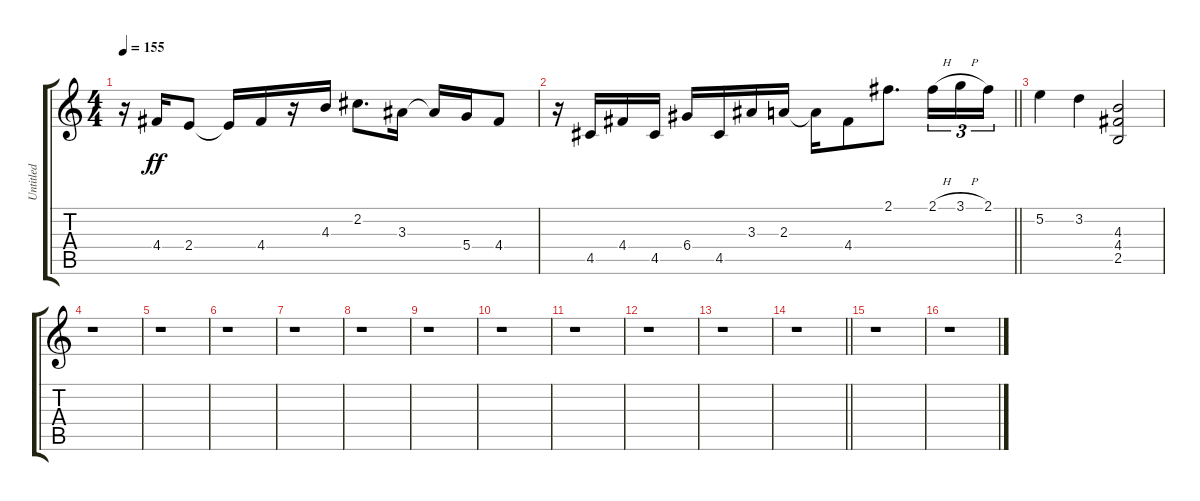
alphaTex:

\track ("Untitled" "Untitled") {instrument acousticguitarnylon}
\staff {score tabs}
\tuning (E4 B3 G3 D3 A2 E2) {hide}
\ts (4 4)
\tempo 155
\clef g2
\ks c
r.16{dy ff} 4.4.16 2.4.8 2.4{t}.16 4.4.16 r.16 4.3.16 2.2.8{d} 3.3.16 3.3{t}.16 5.4.16 4.4.8 |
\barLineRight lightlight
r.16 4.5.16 4.4.16 4.5.16 6.4.16 4.5.16 3.3.16 2.3.16 2.3{t}.16 4.4.8 2.1.8{d} 2.1{h}.16{tu (3 2)} 3.1{h}.16{tu (3 2)} 2.1.16{tu (3 2)} |
5.2.4 3.2.4 (4.3 4.4 2.5).2 |
r.1 |
r.1 |
r.1 |
r.1 |
r.1 |
r.1 |
r.1 |
r.1 |
r.1 |
r.1 |
\barLineRight lightlight
r.1 |
r.1 |
r.1
